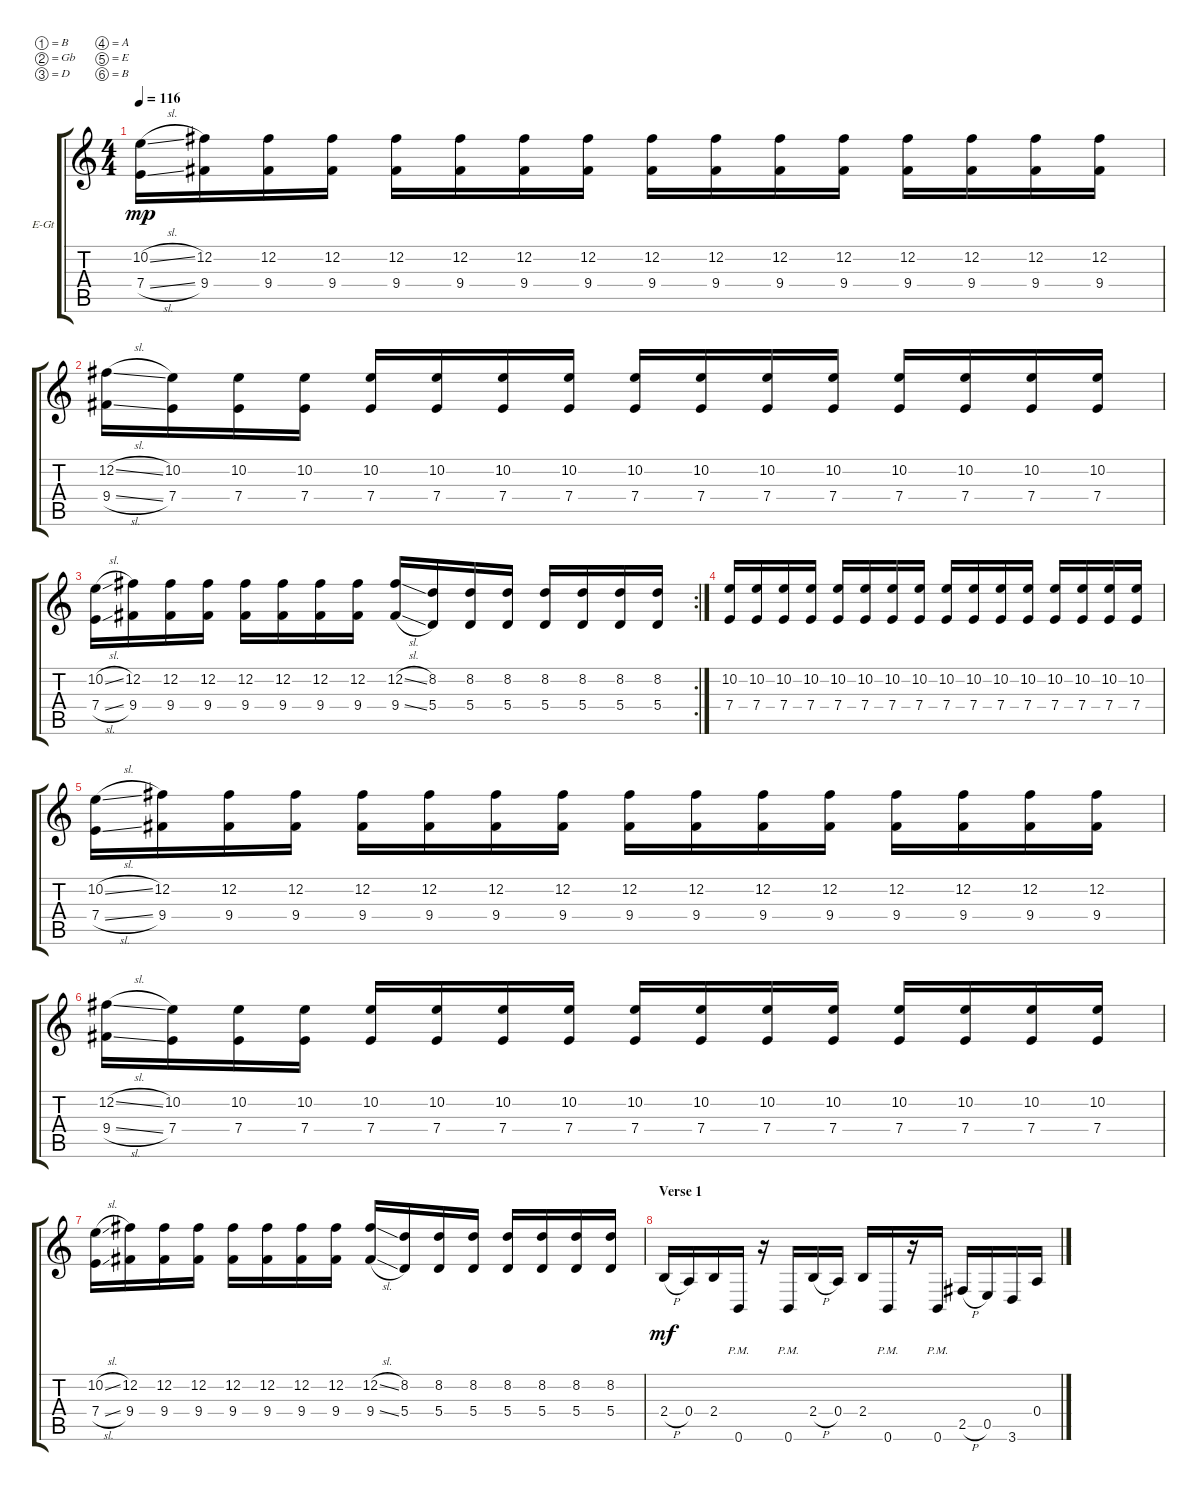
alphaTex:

\bracketExtendMode groupsimilarinstruments
\firstSystemTrackNameOrientation horizontal
\otherSystemsTrackNameOrientation horizontal
\track ("Electric Guitar 1" "E-Gt") {instrument distortionguitar}
\staff {score tabs}
\tuning (B3 Gb3 D3 A2 E2 B1)
\ts (4 4)
\tempo 116
\clef g2
\ks c
(7.4{sl} 10.2{sl}).16{dy mp} (12.2 9.4).16 (12.2 9.4).16 (12.2 9.4).16 (12.2 9.4).16 (12.2 9.4).16 (12.2 9.4).16 (12.2 9.4).16 (12.2 9.4).16 (12.2 9.4).16 (12.2 9.4).16 (12.2 9.4).16 (12.2 9.4).16 (12.2 9.4).16 (12.2 9.4).16 (12.2 9.4).16 |
(9.4{sl} 12.2{sl}).16 (7.4 10.2).16 (7.4 10.2).16 (7.4 10.2).16 (7.4 10.2).16 (7.4 10.2).16 (7.4 10.2).16 (7.4 10.2).16 (7.4 10.2).16 (7.4 10.2).16 (7.4 10.2).16 (7.4 10.2).16 (7.4 10.2).16 (7.4 10.2).16 (7.4 10.2).16 (7.4 10.2).16 |
\rc 2
(7.4{sl} 10.2{sl}).16 (12.2 9.4).16 (12.2 9.4).16 (12.2 9.4).16 (12.2 9.4).16 (12.2 9.4).16 (12.2 9.4).16 (12.2 9.4).16 (12.2{sl} 9.4{sl}).16 (5.4 8.2).16 (5.4 8.2).16 (5.4 8.2).16 (5.4 8.2).16 (5.4 8.2).16 (5.4 8.2).16 (5.4 8.2).16 |
(7.4 10.2).16 (7.4 10.2).16 (7.4 10.2).16 (7.4 10.2).16 (7.4 10.2).16 (7.4 10.2).16 (7.4 10.2).16 (7.4 10.2).16 (7.4 10.2).16 (7.4 10.2).16 (7.4 10.2).16 (7.4 10.2).16 (7.4 10.2).16 (7.4 10.2).16 (7.4 10.2).16 (7.4 10.2).16 |
(7.4{sl} 10.2{sl}).16 (12.2 9.4).16 (12.2 9.4).16 (12.2 9.4).16 (12.2 9.4).16 (12.2 9.4).16 (12.2 9.4).16 (12.2 9.4).16 (12.2 9.4).16 (12.2 9.4).16 (12.2 9.4).16 (12.2 9.4).16 (12.2 9.4).16 (12.2 9.4).16 (12.2 9.4).16 (12.2 9.4).16 |
(9.4{sl} 12.2{sl}).16 (7.4 10.2).16 (7.4 10.2).16 (7.4 10.2).16 (7.4 10.2).16 (7.4 10.2).16 (7.4 10.2).16 (7.4 10.2).16 (7.4 10.2).16 (7.4 10.2).16 (7.4 10.2).16 (7.4 10.2).16 (7.4 10.2).16 (7.4 10.2).16 (7.4 10.2).16 (7.4 10.2).16 |
(7.4{sl} 10.2{sl}).16 (12.2 9.4).16 (12.2 9.4).16 (12.2 9.4).16 (12.2 9.4).16 (12.2 9.4).16 (12.2 9.4).16 (12.2 9.4).16 (12.2{sl} 9.4{sl}).16 (5.4 8.2).16 (5.4 8.2).16 (5.4 8.2).16 (5.4 8.2).16 (5.4 8.2).16 (5.4 8.2).16 (5.4 8.2).16 |
\section ("" "Verse 1")
2.4{h}.16{dy mf} 0.4.16 2.4.16 0.6{pm}.16 r.16 0.6{pm}.16 2.4{h}.16 0.4.16 2.4.16 0.6{pm}.16 r.16 0.6{pm}.16 2.5{h}.16 0.5.16 3.6.16 0.4.16
